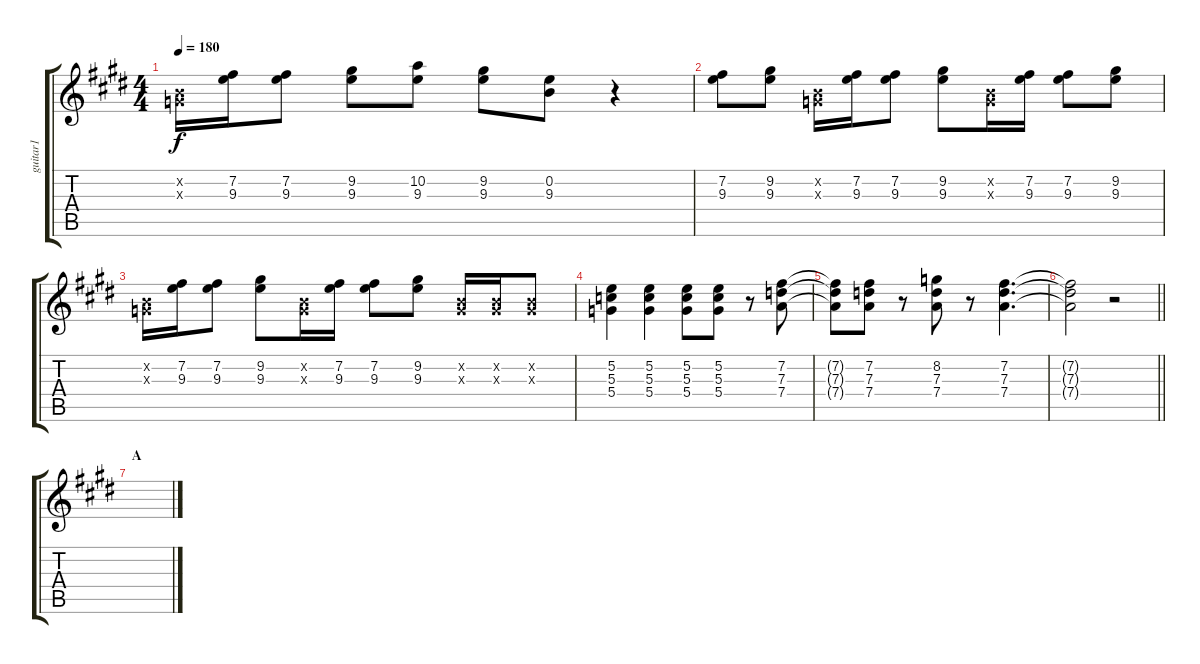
\track ("guitar1" "guitar1") {instrument distortionguitar}
\staff {score tabs}
\tuning (E4 B3 G3 D3 A2 E2) {hide}
\ts (4 4)
\tempo 180
\clef g2
\ks e
(0.2{x} 0.3{x}).16{dy f} (7.2 9.3).16 (7.2 9.3).8 (9.2 9.3).8 (10.2 9.3).8 (9.2 9.3).8 (0.2 9.3).8 r.4 |
(7.2 9.3).8 (9.2 9.3).8 (0.2{x} 0.3{x}).16 (7.2 9.3).16 (7.2 9.3).8 (9.2 9.3).8 (0.2{x} 0.3{x}).16 (7.2 9.3).16 (7.2 9.3).8 (9.2 9.3).8 |
(0.2{x} 0.3{x}).16 (7.2 9.3).16 (7.2 9.3).8 (9.2 9.3).8 (0.2{x} 0.3{x}).16 (7.2 9.3).16 (7.2 9.3).8 (9.2 9.3).8 (0.2{x} 0.3{x}).16 (0.2{x} 0.3{x}).16 (0.2{x} 0.3{x}).8 |
(5.2 5.3 5.4).4 (5.2 5.3 5.4).4 (5.2 5.3 5.4).8 (5.2 5.3 5.4).8 r.8 (7.2 7.3 7.4).8 |
(7.2{t} 7.3{t} 7.4{t}).8 (7.2 7.3 7.4).8 r.8 (8.2 7.3 7.4).8 r.8 (7.2 7.3 7.4).4{d} |
\barLineRight lightlight
(7.2{t} 7.3{t} 7.4{t}).2 r.2 |
\section ("" "A")
